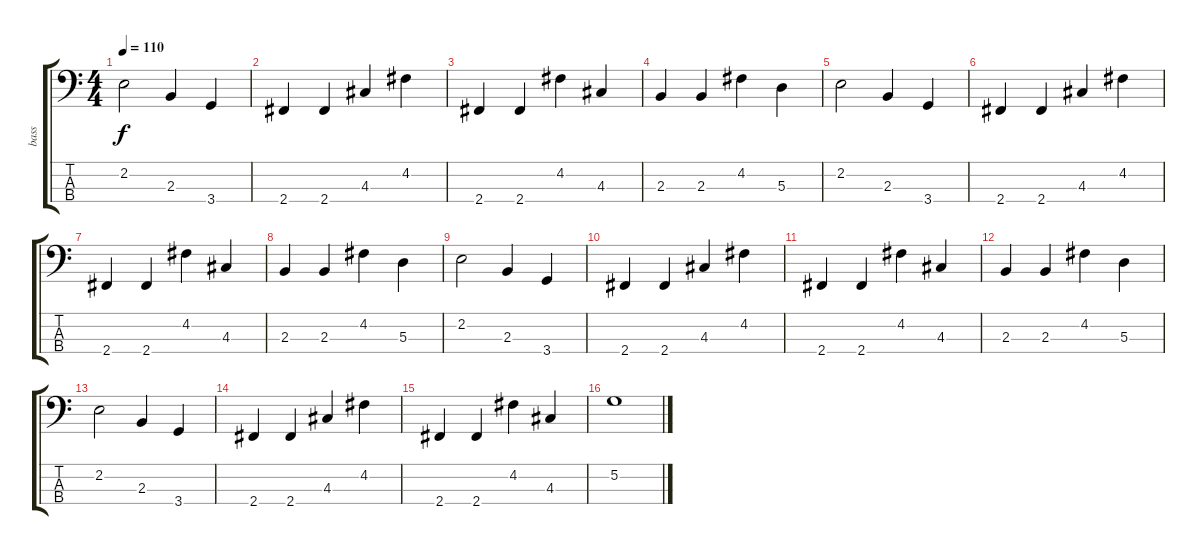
\track ("bass" "bass") {instrument electricbasspick}
\staff {score tabs}
\tuning (G2 D2 A1 E1) {hide}
\ts (4 4)
\tempo 110
\clef f4
\ks c
2.2.2{dy f} 2.3.4 3.4.4 |
2.4.4 2.4.4 4.3.4 4.2.4 |
2.4.4 2.4.4 4.2.4 4.3.4 |
2.3.4 2.3.4 4.2.4 5.3.4 |
2.2.2 2.3.4 3.4.4 |
2.4.4 2.4.4 4.3.4 4.2.4 |
2.4.4 2.4.4 4.2.4 4.3.4 |
2.3.4 2.3.4 4.2.4 5.3.4 |
2.2.2 2.3.4 3.4.4 |
2.4.4 2.4.4 4.3.4 4.2.4 |
2.4.4 2.4.4 4.2.4 4.3.4 |
2.3.4 2.3.4 4.2.4 5.3.4 |
2.2.2 2.3.4 3.4.4 |
2.4.4 2.4.4 4.3.4 4.2.4 |
2.4.4 2.4.4 4.2.4 4.3.4 |
5.2.1
